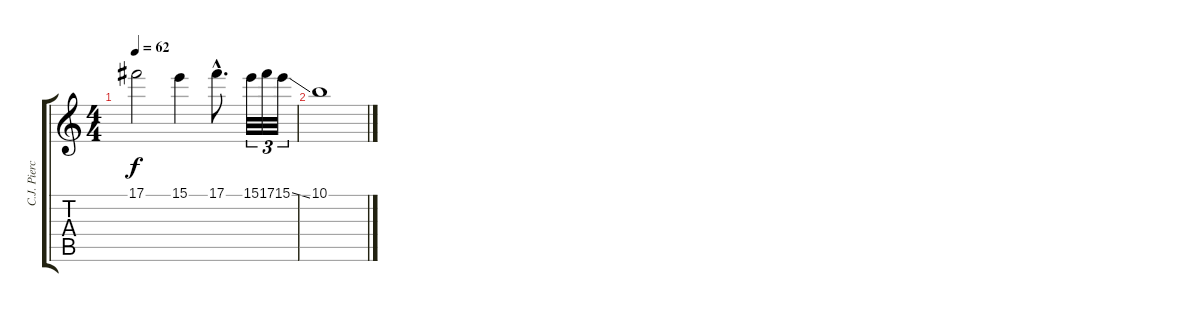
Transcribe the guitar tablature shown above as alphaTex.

\track ("C.J. Pierce | Lead" "C.J. Pierc") {instrument electricguitarjazz}
\staff {score tabs}
\tuning (Db4 Ab3 E3 B2 Gb2 B1) {hide}
\ts (4 4)
\tempo 62
\clef g2
\ks c
17.1.2{dy f} 15.1.4 17.1{hac}.8{d} 15.1.32{tu (3 2)} 17.1.32{tu (3 2)} 15.1{ss}.32{tu (3 2)} |
10.1.1
